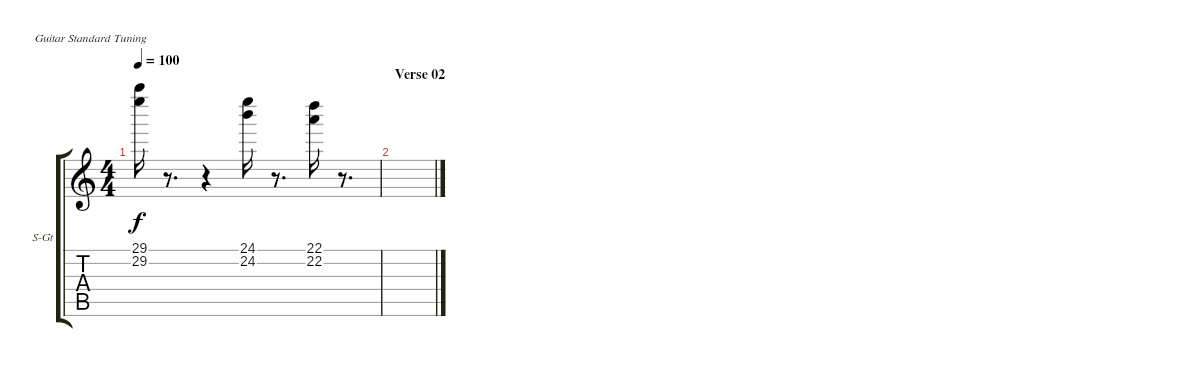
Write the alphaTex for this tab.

\bracketExtendMode groupsimilarinstruments
\firstSystemTrackNameOrientation horizontal
\otherSystemsTrackNameOrientation horizontal
\track ("Strings high" "S-Gt") {instrument stringensemble1}
\staff {score tabs}
\tuning (E4 B3 G3 D3 A2 E2)
\displaytranspose 12
\ts (4 4)
\tempo 100
\clef g2
\ks c
(29.2 29.1).16{dy f} r.8{d} r.4 (24.2 24.1).16 r.8{d} (22.1 22.2).16 r.8{d} |
\section ("" "Verse 02")
